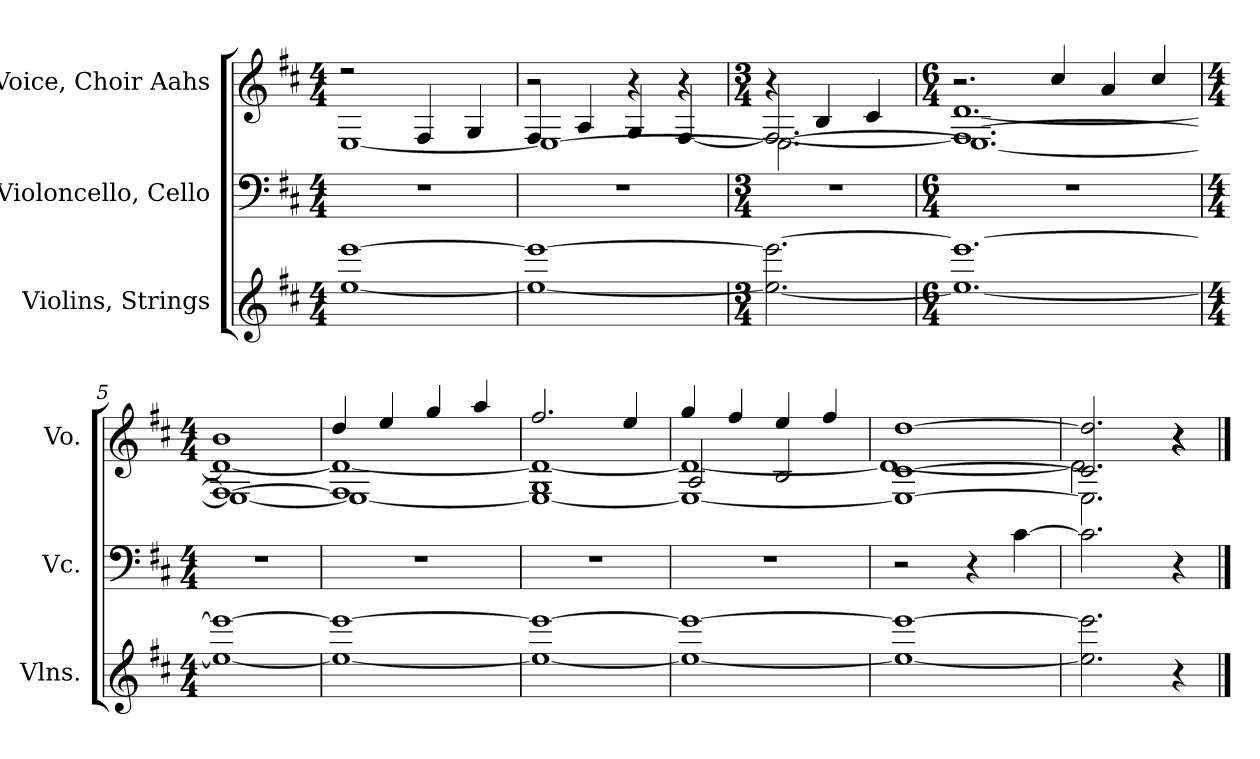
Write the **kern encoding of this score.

**kern	**kern	**kern
*part3	*part2	*part1
*staff3	*staff2	*staff1
*I"Violins, Strings	*I"Violoncello, Cello	*I"Voice, Choir Aahs
*I'Vlns.	*I'Vc.	*I'Vo.
*clefG2	*clefF4	*clefG2
*k[f#c#]	*k[f#c#]	*k[f#c#]
*M4/4	*M4/4	*M4/4
*MM86	*MM86	*MM86
=1	=1	=1
*	*	*^
[1ee [1eee	1r	2r	[1E
.	.	4F#/	.
.	.	4G/	.
=2	=2	=2	=2
*	*	*	*^
1ee_ 1eee_	1r	4F#/	2r	1E_
.	.	4A/	.	.
.	.	4G/	4r	.
.	.	4r	[4F#/	.
=3	=3	=3	=3	=3
*M3/4	*M3/4	*M3/4	*	*
2.ee\_ 2.eee\_	2.r	4r	2.F#/_	2.E\_
.	.	4B/	.	.
.	.	4c#/	.	.
*	*	*v	*v	*v
=4	=4	=4
*M6/4	*M6/4	*M6/4
*	*	*^
*	*	*	*^
*	*	*	*	*^
1.ee_ 1.eee_	1.r	2.r	[1.d	1.F#_	1.E_
.	.	4cc#/	.	.	.
.	.	4a/	.	.	.
.	.	4cc#/	.	.	.
=5	=5	=5	=5	=5	=5
*M4/4	*M4/4	*M4/4	*	*	*
1ee_ 1eee_	1r	1b	1d_	1F#_	1E_
!!LO:LB:g=z	!!	!!	!!
=6	=6	=6	=6	=6	=6
1ee_ 1eee_	1r	4dd/	1d_	1F#]	1E_
.	.	4ee/	.	.	.
.	.	4gg/	.	.	.
.	.	4aa/	.	.	.
=7	=7	=7	=7	=7	=7
1ee_ 1eee_	1r	2.ff#/	1d_	1G	1E_
.	.	4ee/	.	.	.
=8	=8	=8	=8	=8	=8
1ee_ 1eee_	1r	4gg/	1d_	2A/	1E_
.	.	4ff#/	.	.	.
.	.	4ee/	.	2B/	.
.	.	4ff#/	.	.	.
*	*	*	*	*v	*v
=9	=9	=9	=9	=9
1ee_ 1eee_	2r	[1c# [1dd	1d_	1E_
.	4r	.	.	.
.	[4c#\	.	.	.
=10	=10	=10	=10	=10
2.ee\] 2.eee\]	2.c#\]	2.c#/] 2.dd/]	2.d\]	2.E\]
4r	4r	4r	4r	4r
*	*	*v	*v	*v
==	==	==
*-	*-	*-
